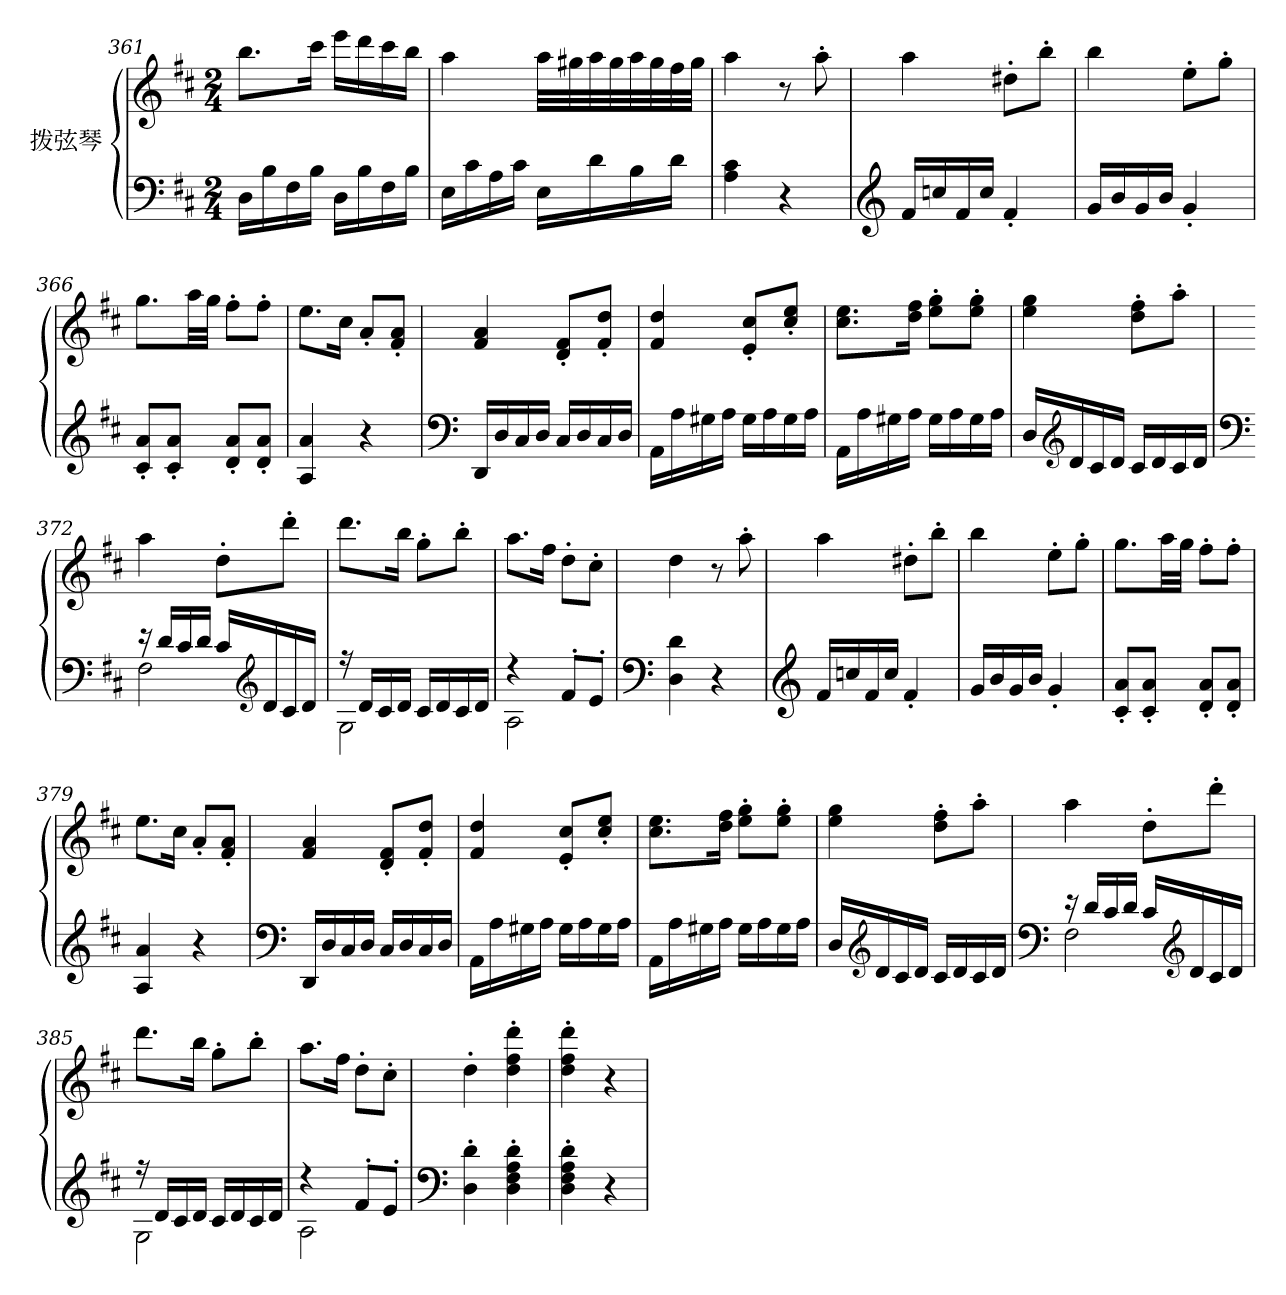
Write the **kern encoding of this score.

**kern	**kern
*part2	*part1
*staff2	*staff1
*I"拨弦琴	*I"拨弦琴
*clefF4	*clefG2
*k[f#c#]	*k[f#c#]
*M2/4	*M2/4
=361	=361
16D\LL	8.bb\L
16B\	.
16F#\	.
16B\JJ	16ccc#\Jk
16D\LL	16eee\LL
16B\	16ddd\
16F#\	16ccc#\
16B\JJ	16bb\JJ
=362	=362
16E\LL	4aa\
16c#\	.
16A\	.
16c#\JJ	.
16E\LL	32aa\LLL
.	32gg#X\
16d\	32aa\
.	32gg#\
16B\	32aa\
.	32gg#\
16d\JJ	32ff#\
.	32gg#\JJJ
!!LO:LB:g=z
=363	=363
4A\ 4c#\	4aa\
4r	8r
.	8aa'\
=364	=364
*clefG2	*
16f#/LL	4aa\
16ccn/	.
16f#/	.
16cc/JJ	.
4f#'/	8dd#X'\L
.	8bb'\J
=365	=365
16g/LL	4bb\
16b/	.
16g/	.
16b/JJ	.
4g'/	8ee'\L
.	8gg'\J
=366	=366
8c#/' 8a/'L	8.gg\L
8c#/' 8a/'J	.
.	32aa\LL
.	32gg\JJJ
8d/' 8a/'L	8ff#'\L
8d/' 8a/'J	8ff#'\J
=367	=367
4A/ 4a/	8.ee\L
.	16cc#\Jk
4r	8a'/L
.	8f#/' 8a/'J
=368	=368
*clefF4	*
16DD/LL	4f#/ 4a/
16D/	.
16C#/	.
16D/JJ	.
16C#/LL	8d/' 8f#/'L
16D/	.
16C#/	8f#/' 8dd/'J
16D/JJ	.
!!LO:LB:g=z
=369	=369
16AA\LL	4f#/ 4dd/
16A\	.
16G#X\	.
16A\JJ	.
16G#\LL	8e/' 8cc#/'L
16A\	.
16G#\	8cc#/' 8ee/'J
16A\JJ	.
=370	=370
16AA\LL	8.cc#\ 8.ee\L
16A\	.
16G#X\	.
16A\JJ	16dd\ 16ff#\Jk
16G#\LL	8ee\' 8gg\'L
16A\	.
16G#\	8ee\' 8gg\'J
16A\JJ	.
=371	=371
16D/LL	4ee\ 4gg\
*clefG2	*
16d/	.
16c#/	.
16d/JJ	.
16c#/LL	8dd\' 8ff#\'L
16d/	.
16c#/	8aa'\J
16d/JJ	.
=372	=372
*clefF4	*
*^	*
16r	2F#\	4aa\
16d/LL	.	.
16c#/	.	.
16d/JJ	.	.
16c#/LL	.	8dd'\L
*clefG2	*	*
16d/	.	.
16c#/	.	8ddd'\J
16d/JJ	.	.
!!LO:PB:g=z
=373	=373	=373
16r	2G\	8.ddd\L
16d/LL	.	.
16c#/	.	.
16d/JJ	.	16bb\Jk
16c#/LL	.	8gg'\L
16d/	.	.
16c#/	.	8bb'\J
16d/JJ	.	.
=374	=374	=374
4r	2A\	8.aa\L
.	.	16ff#\Jk
8f#'/L	.	8dd'\L
8e'/J	.	8cc#'\J
*v	*v	*
=375	=375
*clefF4	*
4D\ 4d\	4dd\
4r	8r
.	8aa'\
=376	=376
*clefG2	*
16f#/LL	4aa\
16ccn/	.
16f#/	.
16cc/JJ	.
4f#'/	8dd#X'\L
.	8bb'\J
=377	=377
16g/LL	4bb\
16b/	.
16g/	.
16b/JJ	.
4g'/	8ee'\L
.	8gg'\J
=378	=378
8c#/' 8a/'L	8.gg\L
8c#/' 8a/'J	.
.	32aa\LL
.	32gg\JJJ
8d/' 8a/'L	8ff#'\L
8d/' 8a/'J	8ff#'\J
!!LO:LB:g=z
=379	=379
4A/ 4a/	8.ee\L
.	16cc#\Jk
4r	8a'/L
.	8f#/' 8a/'J
=380	=380
*clefF4	*
16DD/LL	4f#/ 4a/
16D/	.
16C#/	.
16D/JJ	.
16C#/LL	8d/' 8f#/'L
16D/	.
16C#/	8f#/' 8dd/'J
16D/JJ	.
=381	=381
16AA\LL	4f#/ 4dd/
16A\	.
16G#X\	.
16A\JJ	.
16G#\LL	8e/' 8cc#/'L
16A\	.
16G#\	8cc#/' 8ee/'J
16A\JJ	.
=382	=382
16AA\LL	8.cc#\ 8.ee\L
16A\	.
16G#X\	.
16A\JJ	16dd\ 16ff#\Jk
16G#\LL	8ee\' 8gg\'L
16A\	.
16G#\	8ee\' 8gg\'J
16A\JJ	.
!!LO:LB:g=z
=383	=383
16D/LL	4ee\ 4gg\
*clefG2	*
16d/	.
16c#/	.
16d/JJ	.
16c#/LL	8dd\' 8ff#\'L
16d/	.
16c#/	8aa'\J
16d/JJ	.
=384	=384
*clefF4	*
*^	*
16r	2F#\	4aa\
16d/LL	.	.
16c#/	.	.
16d/JJ	.	.
16c#/LL	.	8dd'\L
*clefG2	*	*
16d/	.	.
16c#/	.	8ddd'\J
16d/JJ	.	.
=385	=385	=385
16r	2G\	8.ddd\L
16d/LL	.	.
16c#/	.	.
16d/JJ	.	16bb\Jk
16c#/LL	.	8gg'\L
16d/	.	.
16c#/	.	8bb'\J
16d/JJ	.	.
=386	=386	=386
4r	2A\	8.aa\L
.	.	16ff#\Jk
8f#'/L	.	8dd'\L
8e'/J	.	8cc#'\J
*v	*v	*
=387	=387
*clefF4	*
4D\' 4d\'	4dd'\
4D\' 4F#\' 4A\' 4d\'	4dd\' 4ff#\' 4ddd\'
!!LO:LB:g=z
=388	=388
4D\' 4F#\' 4A\' 4d\'	4dd\' 4ff#\' 4ddd\'
4r	4r
=	=
*-	*-
